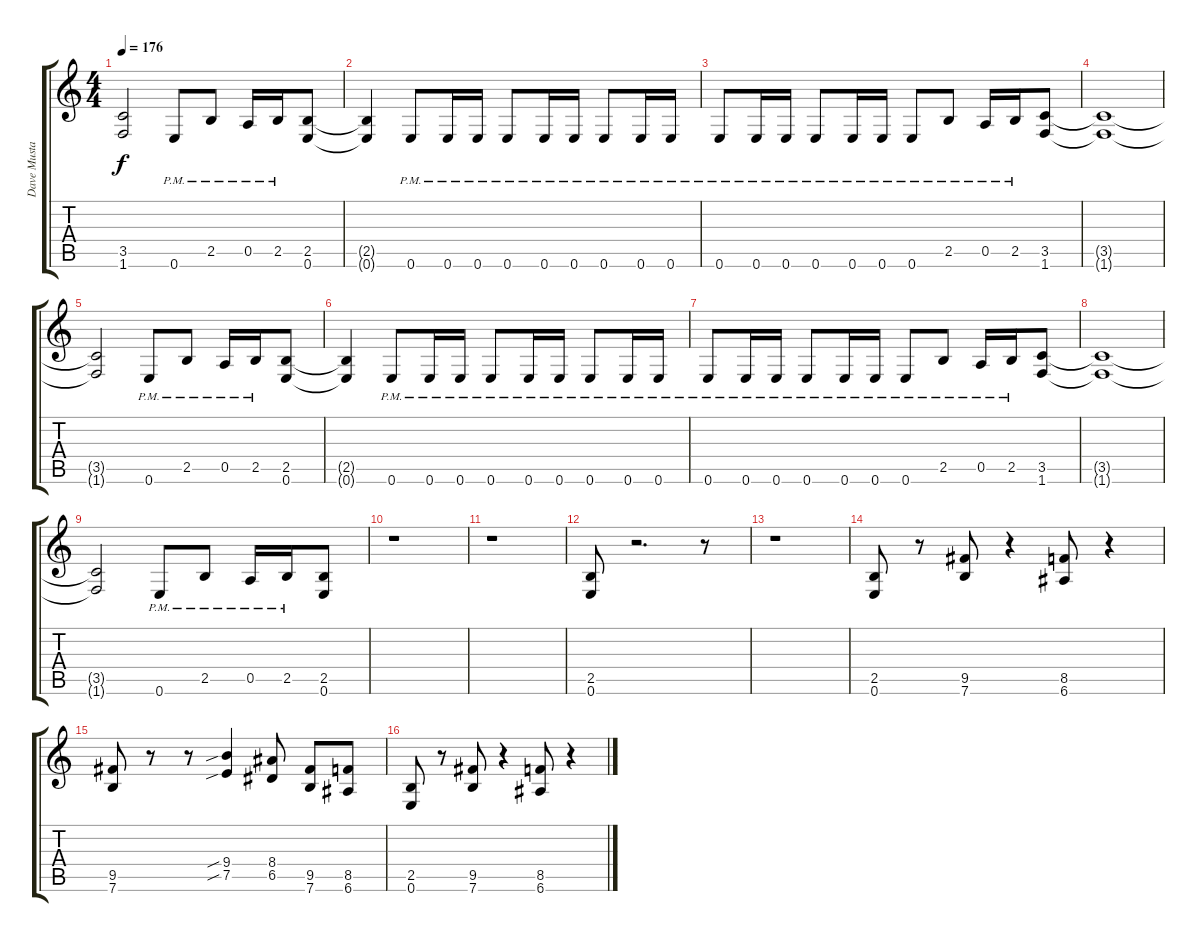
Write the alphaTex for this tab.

\track ("Dave Mustaine" "Dave Musta") {instrument distortionguitar}
\staff {score tabs}
\tuning (E4 B3 G3 D3 A2 E2) {hide}
\ts (4 4)
\tempo 176
\clef g2
\ks c
(3.5{t} 1.6{t}).2{dy f} 0.6{pm}.8 2.5{pm}.8 0.5{pm}.16 2.5{pm}.16 (2.5 0.6).8 |
(2.5{t} 0.6{t}).4 0.6{pm}.8 0.6{pm}.16 0.6{pm}.16 0.6{pm}.8 0.6{pm}.16 0.6{pm}.16 0.6{pm}.8 0.6{pm}.16 0.6{pm}.16 |
0.6{pm}.8 0.6{pm}.16 0.6{pm}.16 0.6{pm}.8 0.6{pm}.16 0.6{pm}.16 0.6{pm}.8 2.5{pm}.8 0.5{pm}.16 2.5{pm}.16 (3.5 1.6).8 |
(3.5{t} 1.6{t}).1 |
(3.5{t} 1.6{t}).2 0.6{pm}.8 2.5{pm}.8 0.5{pm}.16 2.5{pm}.16 (2.5 0.6).8 |
(2.5{t} 0.6{t}).4 0.6{pm}.8 0.6{pm}.16 0.6{pm}.16 0.6{pm}.8 0.6{pm}.16 0.6{pm}.16 0.6{pm}.8 0.6{pm}.16 0.6{pm}.16 |
0.6{pm}.8 0.6{pm}.16 0.6{pm}.16 0.6{pm}.8 0.6{pm}.16 0.6{pm}.16 0.6{pm}.8 2.5{pm}.8 0.5{pm}.16 2.5{pm}.16 (3.5 1.6).8 |
(3.5{t} 1.6{t}).1 |
(3.5{t} 1.6{t}).2 0.6{pm}.8 2.5{pm}.8 0.5{pm}.16 2.5{pm}.16 (2.5 0.6).8 |
r.1 |
r.1 |
(2.5 0.6).8 r.2{d} r.8 |
r.1 |
(2.5 0.6).8 r.8 (9.5 7.6).8 r.4 (8.5 6.6).8 r.4 |
(9.5 7.6).8 r.8 r.8 (9.4{sib} 7.5{sib}).4 (8.4 6.5).8 (9.5 7.6).8 (8.5 6.6).8 |
(2.5 0.6).8 r.8 (9.5 7.6).8 r.4 (8.5 6.6).8 r.4
